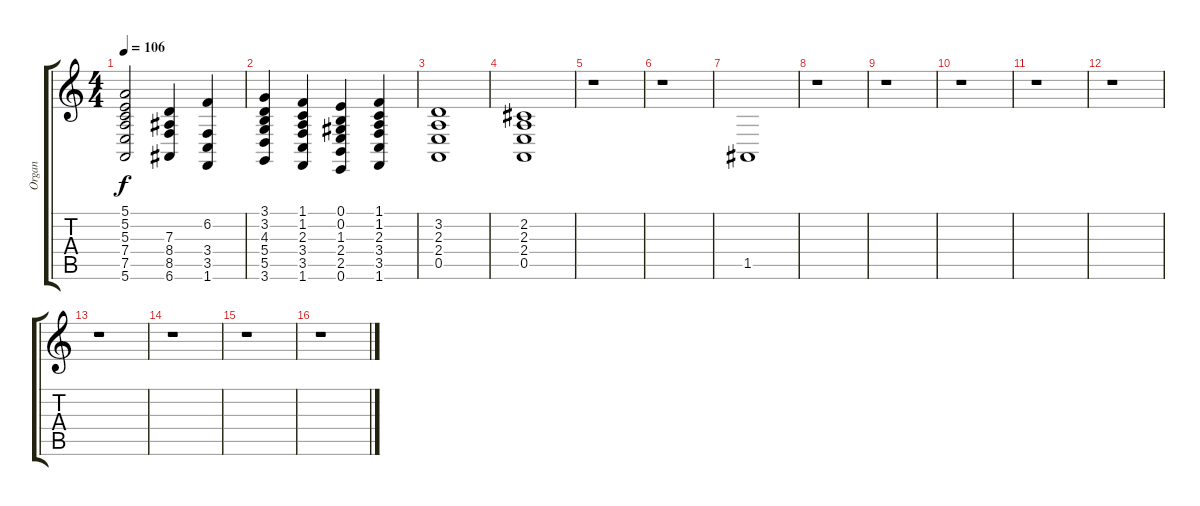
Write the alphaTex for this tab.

\track ("Organ" "Organ") {instrument drawbarorgan}
\staff {score tabs}
\tuning (E4 B3 G3 D3 A2 E2) {hide}
\ts (4 4)
\tempo 106
\clef g2
\ks c
(5.1 5.2 5.3 7.4 7.5 5.6).2{dy f} (7.3 8.4 8.5 6.6).4 (6.2 3.4 3.5 1.6).4 |
(3.1 3.2 4.3 5.4 5.5 3.6).4 (1.1 1.2 2.3 3.4 3.5 1.6).4 (0.1 0.2 1.3 2.4 2.5 0.6).4 (1.1 1.2 2.3 3.4 3.5 1.6).4 |
(3.2 2.3 2.4 0.5).1 |
(2.2 2.3 2.4 0.5).1 |
r.1 |
r.1 |
1.5.1 |
r.1 |
r.1 |
r.1 |
r.1 |
r.1 |
r.1 |
r.1 |
r.1 |
r.1
